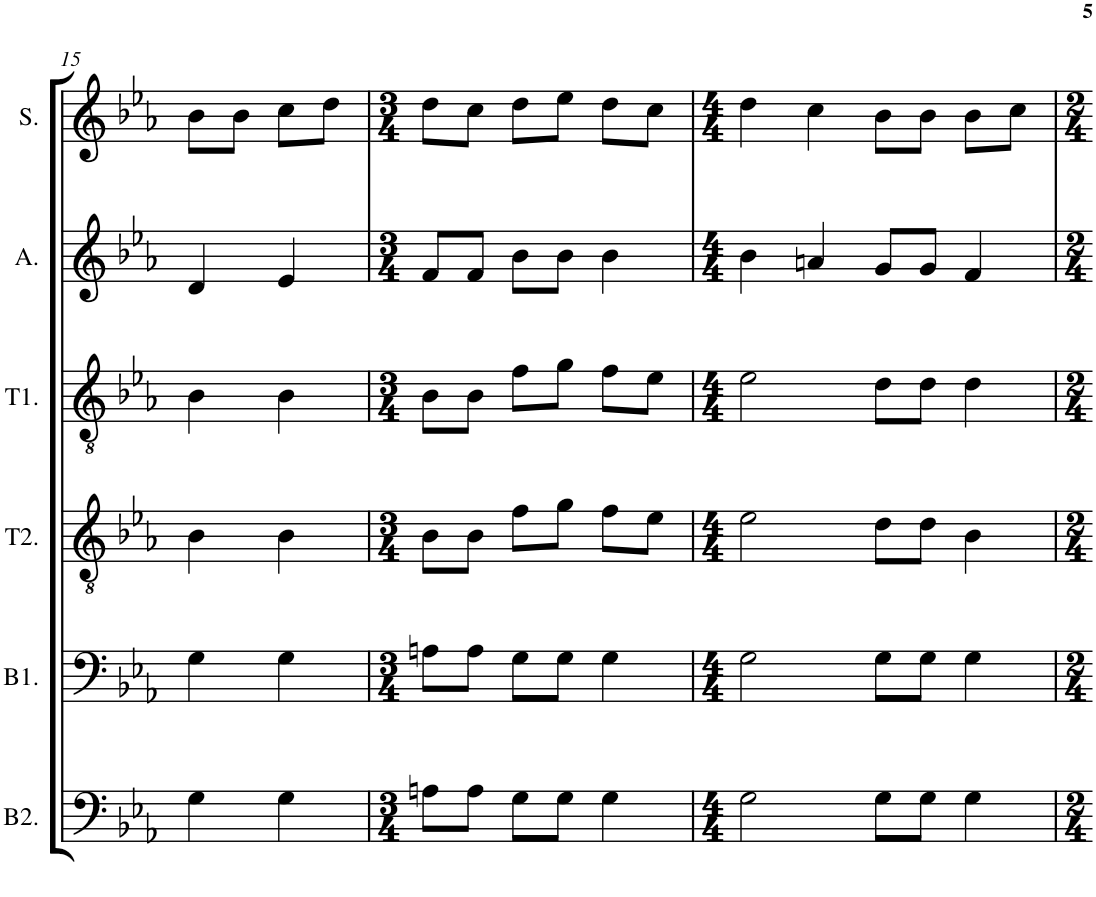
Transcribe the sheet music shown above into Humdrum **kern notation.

**kern	**kern	**kern	**kern	**kern	**kern
*part6	*part5	*part4	*part3	*part2	*part1
*staff6	*staff5	*staff4	*staff3	*staff2	*staff1
*I"Bass 2	*I"Bass 1	*I"Tenor 2	*I"Tenor 1	*I"Alto	*I"Soprano
*I'B2.	*I'B1.	*I'T2.	*I'T1.	*I'A.	*I'S.
!!LO:PB:g=z
*clefF4	*clefF4	*clefGv2	*clefGv2	*clefG2	*clefG2
*k[b-e-a-]	*k[b-e-a-]	*k[b-e-a-]	*k[b-e-a-]	*k[b-e-a-]	*k[b-e-a-]
*E-:	*E-:	*E-:	*E-:	*E-:	*E-:
*M2/4	*M2/4	*M2/4	*M2/4	*M2/4	*M2/4
=15	=15	=15	=15	=15	=15
4G\	4G\	4B-\	4B-\	4d/	8b-\L
.	.	.	.	.	8b-\J
4G\	4G\	4B-\	4B-\	4e-/	8cc\L
.	.	.	.	.	8dd\J
=16	=16	=16	=16	=16	=16
*M3/4	*M3/4	*M3/4	*M3/4	*M3/4	*M3/4
8An\L	8An\L	8B-\L	8B-\L	8f/L	8dd\L
8A\J	8A\J	8B-\J	8B-\J	8f/J	8cc\J
8G\L	8G\L	8f\L	8f\L	8b-\L	8dd\L
8G\J	8G\J	8g\J	8g\J	8b-\J	8ee-\J
4G\	4G\	8f\L	8f\L	4b-\	8dd\L
.	.	8e-\J	8e-\J	.	8cc\J
=17	=17	=17	=17	=17	=17
*M4/4	*M4/4	*M4/4	*M4/4	*M4/4	*M4/4
2G\	2G\	2e-\	2e-\	4b-\	4dd\
.	.	.	.	4an/	4cc\
8G\L	8G\L	8d\L	8d\L	8g/L	8b-\L
8G\J	8G\J	8d\J	8d\J	8g/J	8b-\J
4G\	4G\	4B-\	4d\	4f/	8b-\L
.	.	.	.	.	8cc\J
=	=	=	=	=	=
*-	*-	*-	*-	*-	*-
